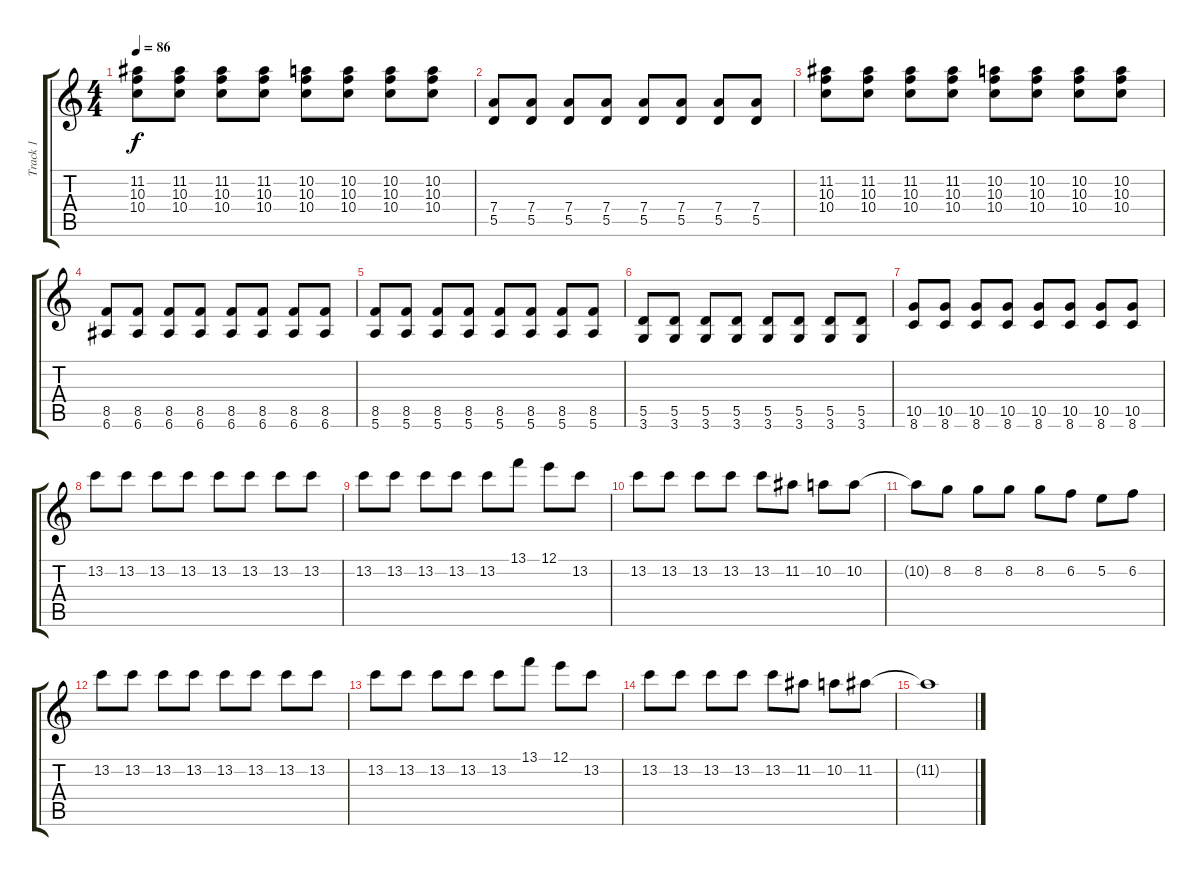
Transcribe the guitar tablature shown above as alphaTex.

\track ("Track 1" "Track 1") {instrument acousticguitarsteel}
\staff {score tabs}
\tuning (E4 B3 G3 D3 A2 E2) {hide}
\ts (4 4)
\tempo 86
\clef g2
\ks c
(11.2 10.3 10.4).8{dy f} (11.2 10.3 10.4).8 (11.2 10.3 10.4).8 (11.2 10.3 10.4).8 (10.2 10.3 10.4).8 (10.2 10.3 10.4).8 (10.2 10.3 10.4).8 (10.2 10.3 10.4).8 |
(7.4 5.5).8 (7.4 5.5).8 (7.4 5.5).8 (7.4 5.5).8 (7.4 5.5).8 (7.4 5.5).8 (7.4 5.5).8 (7.4 5.5).8 |
(11.2 10.3 10.4).8 (11.2 10.3 10.4).8 (11.2 10.3 10.4).8 (11.2 10.3 10.4).8 (10.2 10.3 10.4).8 (10.2 10.3 10.4).8 (10.2 10.3 10.4).8 (10.2 10.3 10.4).8 |
(8.5 6.6).8 (8.5 6.6).8 (8.5 6.6).8 (8.5 6.6).8 (8.5 6.6).8 (8.5 6.6).8 (8.5 6.6).8 (8.5 6.6).8 |
(8.5 5.6).8 (8.5 5.6).8 (8.5 5.6).8 (8.5 5.6).8 (8.5 5.6).8 (8.5 5.6).8 (8.5 5.6).8 (8.5 5.6).8 |
(5.5 3.6).8 (5.5 3.6).8 (5.5 3.6).8 (5.5 3.6).8 (5.5 3.6).8 (5.5 3.6).8 (5.5 3.6).8 (5.5 3.6).8 |
(10.5 8.6).8 (10.5 8.6).8 (10.5 8.6).8 (10.5 8.6).8 (10.5 8.6).8 (10.5 8.6).8 (10.5 8.6).8 (10.5 8.6).8 |
13.2.8 13.2.8 13.2.8 13.2.8 13.2.8 13.2.8 13.2.8 13.2.8 |
13.2.8 13.2.8 13.2.8 13.2.8 13.2.8 13.1.8 12.1.8 13.2.8 |
13.2.8 13.2.8 13.2.8 13.2.8 13.2.8 11.2.8 10.2.8 10.2.8 |
10.2{t}.8 8.2.8 8.2.8 8.2.8 8.2.8 6.2.8 5.2.8 6.2.8 |
13.2.8 13.2.8 13.2.8 13.2.8 13.2.8 13.2.8 13.2.8 13.2.8 |
13.2.8 13.2.8 13.2.8 13.2.8 13.2.8 13.1.8 12.1.8 13.2.8 |
13.2.8 13.2.8 13.2.8 13.2.8 13.2.8 11.2.8 10.2.8 11.2.8 |
11.2{t}.1
